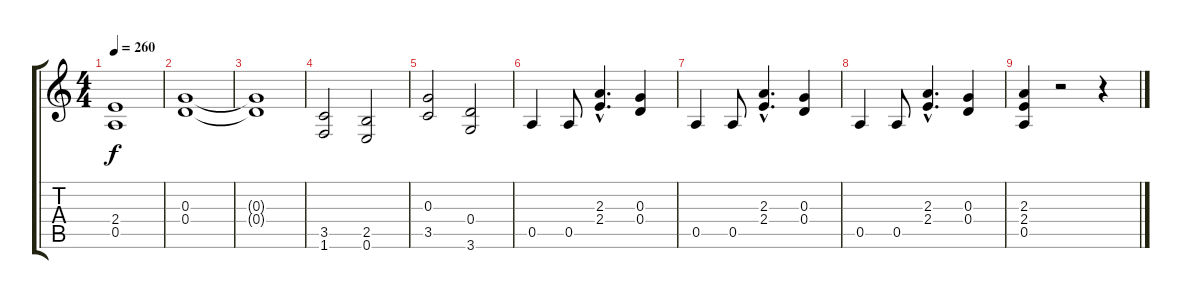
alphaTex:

\track "" {instrument overdrivenguitar}
\staff {score tabs}
\tuning (E4 B3 G3 D3 A2 E2) {hide}
\ts (4 4)
\tempo 260
\clef g2
\ks c
(2.4{t} 0.5{t}).1{dy f} |
(0.3 0.4).1 |
(0.3{t} 0.4{t}).1 |
(3.5 1.6).2 (2.5 0.6).2 |
(0.3 3.5).2 (0.4 3.6).2 |
0.5.4 0.5.8 (2.3{hac} 2.4{hac}).4{d} (0.3 0.4).4 |
0.5.4 0.5.8 (2.3{hac} 2.4{hac}).4{d} (0.3 0.4).4 |
0.5.4 0.5.8 (2.3{hac} 2.4{hac}).4{d} (0.3 0.4).4 |
(2.3 2.4 0.5).4 r.2 r.4
